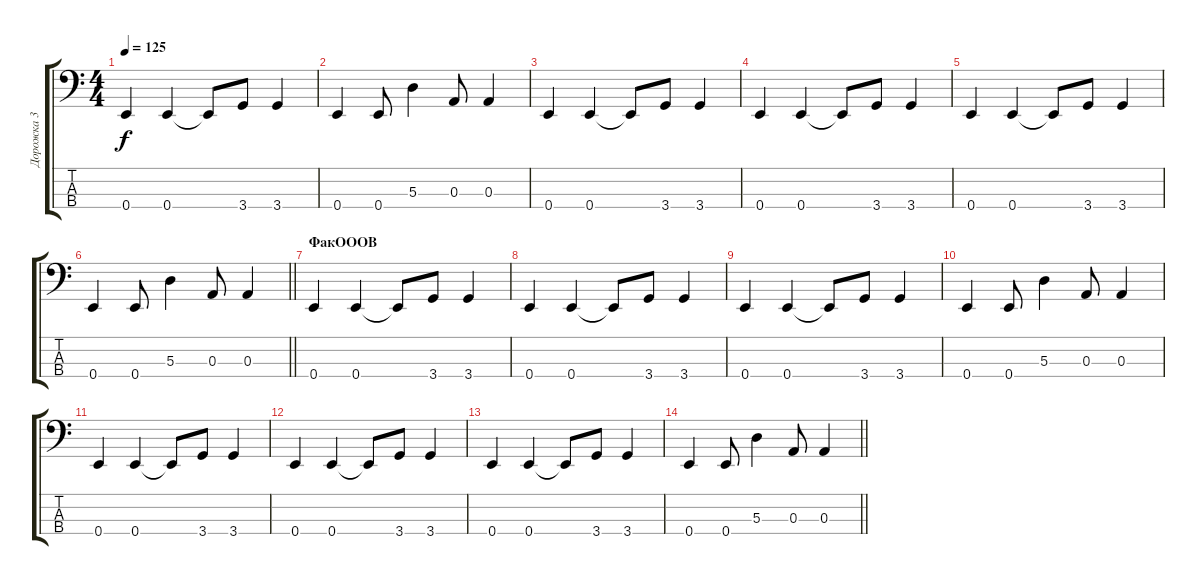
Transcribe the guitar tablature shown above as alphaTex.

\track ("Дорожка 3" "Дорожка 3") {instrument electricbassfinger}
\staff {score tabs}
\tuning (G2 D2 A1 E1) {hide}
\ts (4 4)
\tempo 125
\clef f4
\ks c
0.4.4{dy f} 0.4.4 0.4{t}.8 3.4.8 3.4.4 |
0.4.4 0.4.8 5.3.4 0.3.8 0.3.4 |
0.4.4 0.4.4 0.4{t}.8 3.4.8 3.4.4 |
0.4.4 0.4.4 0.4{t}.8 3.4.8 3.4.4 |
0.4.4 0.4.4 0.4{t}.8 3.4.8 3.4.4 |
\barLineRight lightlight
0.4.4 0.4.8 5.3.4 0.3.8 0.3.4 |
\section ("" "ФакОООВ")
0.4.4 0.4.4 0.4{t}.8 3.4.8 3.4.4 |
0.4.4 0.4.4 0.4{t}.8 3.4.8 3.4.4 |
0.4.4 0.4.4 0.4{t}.8 3.4.8 3.4.4 |
0.4.4 0.4.8 5.3.4 0.3.8 0.3.4 |
0.4.4 0.4.4 0.4{t}.8 3.4.8 3.4.4 |
0.4.4 0.4.4 0.4{t}.8 3.4.8 3.4.4 |
0.4.4 0.4.4 0.4{t}.8 3.4.8 3.4.4 |
\barLineRight lightlight
0.4.4 0.4.8 5.3.4 0.3.8 0.3.4
